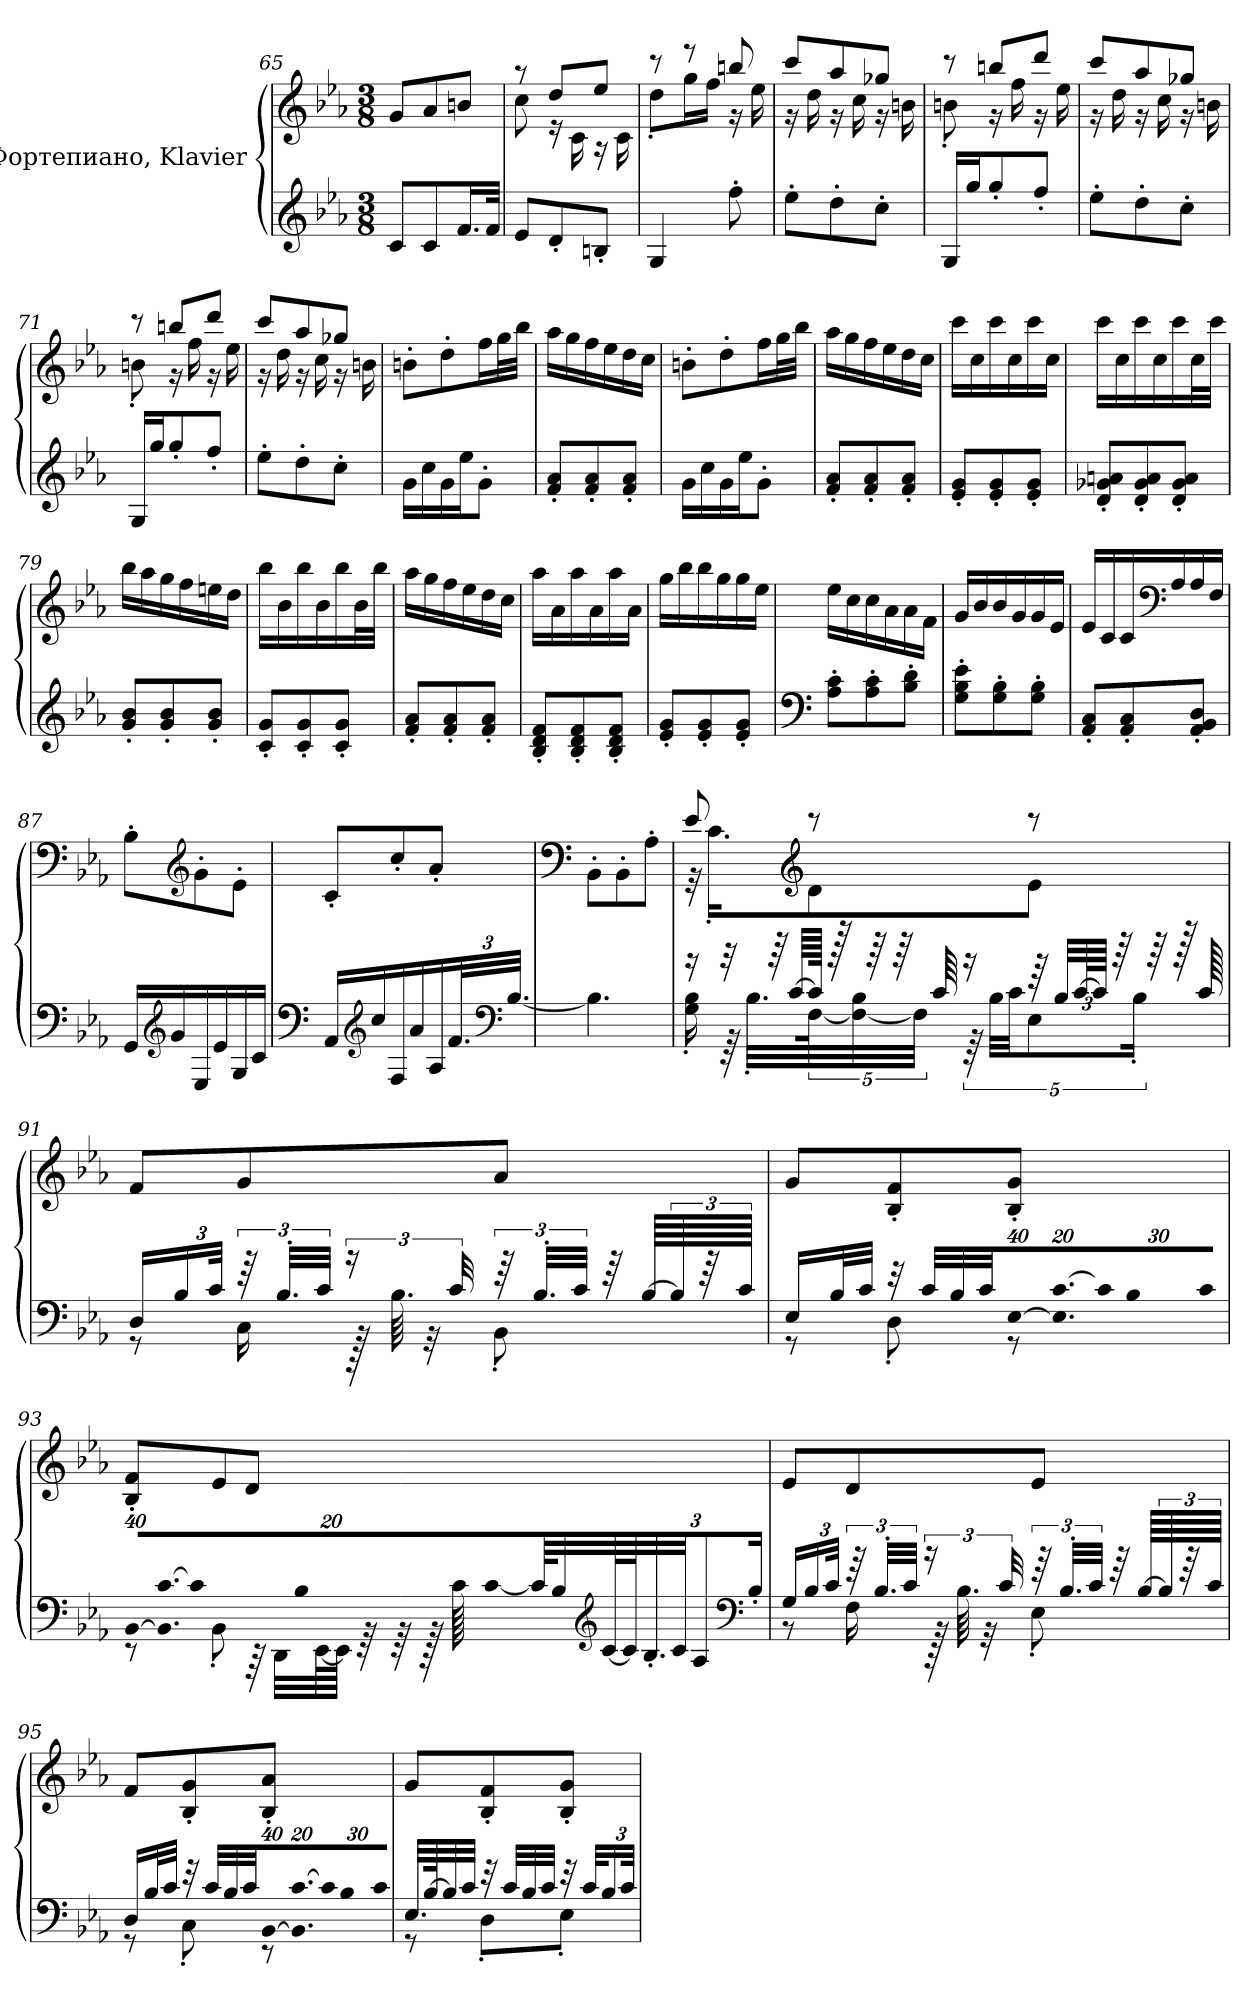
**kern	**kern
*part1	*part1
*staff2	*staff1
*I"Фортепиано, Klavier	*
*clefG2	*clefG2
*k[b-e-a-]	*k[b-e-a-]
*M3/8	*M3/8
=65	=65
8c/L	8g/L
8c/	8a-/
16.f/L	8bn/J
32f/JJk	.
=66	=66
*	*^
8e-/L	8r	8cc\
8d'/	8dd/L	16r
.	.	16c\
8Bn'/J	8ee-/J	16r
.	.	16c\
!!LO:LB:g=z	!!
=67	=67	=67
4G/	8r	8dd'\L
.	8r	16gg\L
.	.	16ff\JJ
8ff'\	8bbn/	16r
.	.	16ee-\
=68	=68	=68
8ee-'\L	8ccc/L	16r
.	.	16dd\
8dd'\	8aa-/	16r
.	.	16cc\
8cc'\J	8gg-X/J	16r
.	.	16bn\
=69	=69	=69
16G/LL	8r	8bn'\
16gg/J	.	.
8gg'/	8bbn/L	16r
.	.	16ff\
8ff'/J	8ddd/J	16r
.	.	16ee-\
=70	=70	=70
8ee-'\L	8ccc/L	16r
.	.	16dd\
8dd'\	8aa-/	16r
.	.	16cc\
8cc'\J	8gg-X/J	16r
.	.	16bn\
=71	=71	=71
16G/LL	8r	8bn'\
16gg/J	.	.
8gg'/	8bbn/L	16r
.	.	16ff\
8ff'/J	8ddd/J	16r
.	.	16ee-\
!!LO:PB:g=z	!!
=72	=72	=72
8ee-'\L	8ccc/L	16r
.	.	16dd\
8dd'\	8aa-/	16r
.	.	16cc\
8cc'\J	8gg-X/J	16r
.	.	16bn\
*	*v	*v
=73	=73
16g\LL	8bn'\L
16cc\	.
16g\	8dd'\
16ee-\J	.
8g'\J	16ff\L
.	32gg\L
.	32bb-\JJJ
=74	=74
8f/' 8a-/'L	16aa-\LL
.	16gg\
8f/' 8a-/'	16ff\
.	16ee-\
8f/' 8a-/'J	16dd\
.	16cc\JJ
=75	=75
16g\LL	8bn'\L
16cc\	.
16g\	8dd'\
16ee-\J	.
8g'\J	16ff\L
.	32gg\L
.	32bb-\JJJ
=76	=76
8f/' 8a-/'L	16aa-\LL
.	16gg\
8f/' 8a-/'	16ff\
.	16ee-\
8f/' 8a-/'J	16dd\
.	16cc\JJ
=77	=77
8e-/' 8g/'L	16ccc\LL
.	16cc\
8e-/' 8g/'	16ccc\
.	16cc\
8e-/' 8g/'J	16ccc\
.	16cc\JJ
!!LO:LB:g=z
=78	=78
8d/' 8g-X/' 8an/'L	16ccc\LL
.	16cc\
8d/' 8g-/' 8a/'	16ccc\
.	16cc\
8d/' 8g-/' 8a/'J	16ccc\
.	32cc\L
.	32ccc\JJJ
=79	=79
8g/' 8b-/'L	16bb-\LL
.	16aa-\
8g/' 8b-/'	16gg\
.	16ff\
8g/' 8b-/'J	16een\
.	16dd\JJ
=80	=80
8c/' 8g/'L	16bb-\LL
.	16b-\
8c/' 8g/'	16bb-\
.	16b-\
8c/' 8g/'J	16bb-\
.	32b-\L
.	32bb-\JJJ
=81	=81
8f/' 8a-/'L	16aa-\LL
.	16gg\
8f/' 8a-/'	16ff\
.	16ee-\
8f/' 8a-/'J	16dd\
.	16cc\JJ
=82	=82
8B-/' 8d/' 8f/'L	16aa-\LL
.	16a-\
8B-/' 8d/' 8f/'	16aa-\
.	16a-\
8B-/' 8d/' 8f/'J	16aa-\
.	16a-\JJ
!!LO:LB:g=z
=83	=83
8e-/' 8g/'L	16gg\LL
.	16bb-\
8e-/' 8g/'	16bb-\
.	16gg\
8e-/' 8g/'J	16gg\
.	16ee-\JJ
=84	=84
*clefF4	*
8A-\' 8c\'L	16ee-\LL
.	16cc\
8A-\' 8c\'	16cc\
.	16a-\
8B-\' 8d\'J	16a-\
.	16f\JJ
=85	=85
8G\' 8B-\' 8e-\'L	16g/LL
.	16b-/
8G\' 8B-\'	16b-/
.	16g/
8G\' 8B-\'J	16g/
.	16e-/JJ
=86	=86
8AA-/' 8C/'L	16e-/LL
.	16c/
8AA-/' 8C/'	16c/
*	*clefF4
.	16A-/
8AA-/' 8BB-/' 8D/'J	16A-/
.	16F/JJ
=87	=87
16GG/LL	8B-'\L
*clefG2	*
16g/	.
*	*clefG2
16E-/	8g'\
16e-/	.
16G/	8e-'\J
16c/JJ	.
!!LO:LB:g=z
=88	=88
*clefF4	*
16AA-/LL	8c'/L
*clefG2	*
16cc/	.
16F/	8cc'/
16a-/	.
16A-/	8a-'/J
*Xbrackettup	*
48.f/L	.
*clefF4	*
[48.B-/JJJ	.
=89	=89
*	*clefF4
4.B-\]	8BB-'\L
.	8BB-'\
.	8A-'\J
!!LO:LB:g=z
=90	=90
*^	*^
16r	16G\' 16B-\'	8e-/	32r
.	.	.	16.c'\KL
32r	64r	.	.
.	32.B-'\LLL	.	.
64r	.	.	.
[64c/LLLL	.	.	.
*	*	*clefG2	*
*	*brackettup	*	*
128c/JJJJk]	[80F\K	8r	8d\
128r	.	.	.
.	40F\_ 40B-\	.	.
64r	.	.	.
64r	.	.	.
.	40F\JJJ]	.	.
64c/	.	.	.
16r	80r	.	.
.	40B-\LLL	.	.
.	40c\JJ	.	.
*	*Xbrackettup	*	*
64r	12E-\	8r	8e-\J
32B-/LLL	.	.	.
[64c/L	.	.	.
64c/JJJJ]	.	.	.
64r	.	.	.
.	24B-'\Jk	.	.
64r	.	.	.
128r	.	.	.
128c/	.	.	.
*	*	*v	*v
!!LO:LB:g=z
=91	=91	=91
16D/LL	8r	8f/L
24B-/	.	.
48c/JJk	.	.
*brackettup	*	*
96r	16C\	8g/
48.B-'/LLL	.	.
48c/JJJ	.	.
24r	128r	.
.	64.B-\	.
.	32r	.
48c/	.	.
96r	8BB-'\	8a-/J
48.B-'/LLL	.	.
48c/JJJ	.	.
64r	.	.
[64B-/LLLL	.	.
96B-/JJJJ]	.	.
96r	.	.
96c/	.	.
=92	=92	=92
16E-/LL	8r	8g/L
32B-/L	.	.
32c/JJJ	.	.
32r	8D'\	8B-/' 8f/'
32c/LLL	.	.
32B-/	.	.
32c/	.	.
*Xbrackettup	*	*
!LO:N:vis=32	!	!
[640%23E-/	8r	8B-/' 8g/'J
!LO:N:vis=64.	!	!
640%17E-/] [640%17c/L	.	.
!LO:N:vis=256	!	!
1920%17c/JK]	.	.
!LO:N:vis=32	!	!
640%23B-/	.	.
!LO:N:vis=64	!	!
960%17c/JJJk	.	.
!!LO:PB:g=z
=93	=93	=93
!LO:N:vis=32	!	!
[640%23BB-/LLL	8r	8B-/' 8f/'L
!LO:N:vis=64.	!	!
640%17BB-/] [640%17c/L	.	.
!LO:N:vis=256	!	!
1920%17c/JK]	.	.
!LO:N:vis=32	!	!
640%23B-/	.	.
!LO:N:vis=64	!	!
[960%17c/L	.	.
64c/J]	8BB-'\	8e-/
32B-/	.	.
*clefG2	*	*
[64c/L	.	.
96c/J]	.	.
48.B-'/	.	.
48c/JJ	.	.
12A-/	64r	8d/J
.	32B-\LLL	.
.	[64c\L	.
.	64c\JJJJ]	.
.	64r	.
*clefF4	*	*
24B-'/Jk	.	.
.	64r	.
.	128r	.
.	128c\	.
!!LO:LB:g=z
=94	=94	=94
16G/LL	8r	8e-/L
24B-/	.	.
48c/JJk	.	.
*brackettup	*	*
96r	16F\	8d/
48.B-'/LLL	.	.
48c/JJJ	.	.
24r	128r	.
.	64.B-\	.
.	32r	.
48c/	.	.
96r	8E-'\	8e-/J
48.B-'/LLL	.	.
48c/JJJ	.	.
64r	.	.
[64B-/LLLL	.	.
96B-/JJJJ]	.	.
96r	.	.
96c/	.	.
=95	=95	=95
16D/LL	8r	8f/L
32B-/L	.	.
32c/JJJ	.	.
32r	8C'\	8B-/' 8g/'
32c/LLL	.	.
32B-/	.	.
32c/	.	.
*Xbrackettup	*	*
!LO:N:vis=32	!	!
[640%23BB-/	8r	8B-/' 8a-/'J
!LO:N:vis=64.	!	!
640%17BB-/] [640%17c/L	.	.
!LO:N:vis=256	!	!
1920%17c/JK]	.	.
!LO:N:vis=32	!	!
640%23B-/	.	.
!LO:N:vis=64	!	!
960%17c/JJJk	.	.
!!LO:LB:g=z
=96	=96	=96
32.E-/LLL	8r	8g/L
[64B-/K	.	.
32B-/]	.	.
32c/JJJ	.	.
32r	8D'\L	8B-/' 8f/'
32c/LLL	.	.
32B-/	.	.
32c/JJJ	.	.
32r	8E-'\J	8B-/' 8g/'J
32c/KLL	.	.
24B-/	.	.
48c/JJk	.	.
*v	*v	*
=	=
*-	*-
